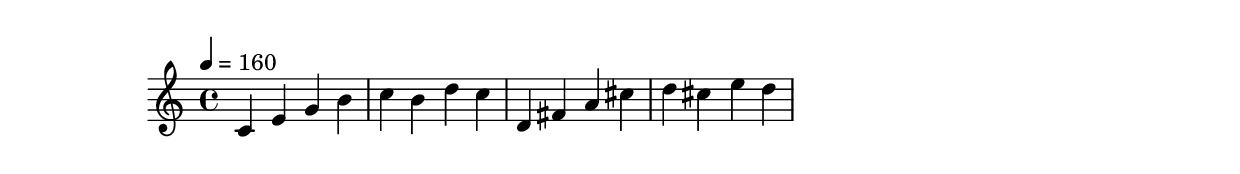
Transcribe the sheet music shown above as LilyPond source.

%% Do not edit this file; it is auto-generated from input/new
%% This file is in the public domain.
\version "2.13.1"

\header {
  texidoces = "
Para cambiar el tempo en la salida MIDI sin
imprimir nada, hacemos invisible la indicación metronómica:

"

  doctitlees = "Cambiar el tempo sin indicación metronómica"

%% Translation of GIT committish :<0364058d18eb91836302a567c18289209d6e9706>
  texidocde = "
Um das Tempo für die MIDI-Ausgabe zu ändern, ohne eine Tempoangabe in den
Noten auszugeben, kann die Metronombezeichnung unsichtbar gemacht werden:

"

  doctitlede = "Das Tempo ohne Metronom-Angabe verändern"

  lsrtags = "staff-notation"
  texidoc = "To change the tempo in MIDI output without printing
anything, make the metronome mark invisible:"

  doctitle = "Changing the tempo without a metronome mark"
} % begin verbatim


\score {
  \new Staff \relative c' {
    \tempo 4 = 160
    c4 e g b
    c4 b d c
    \set Score.tempoHideNote = ##t
    \tempo 4 = 96
    d,4 fis a cis
    d4 cis e d
  }
  \layout { }
  \midi { }
}
